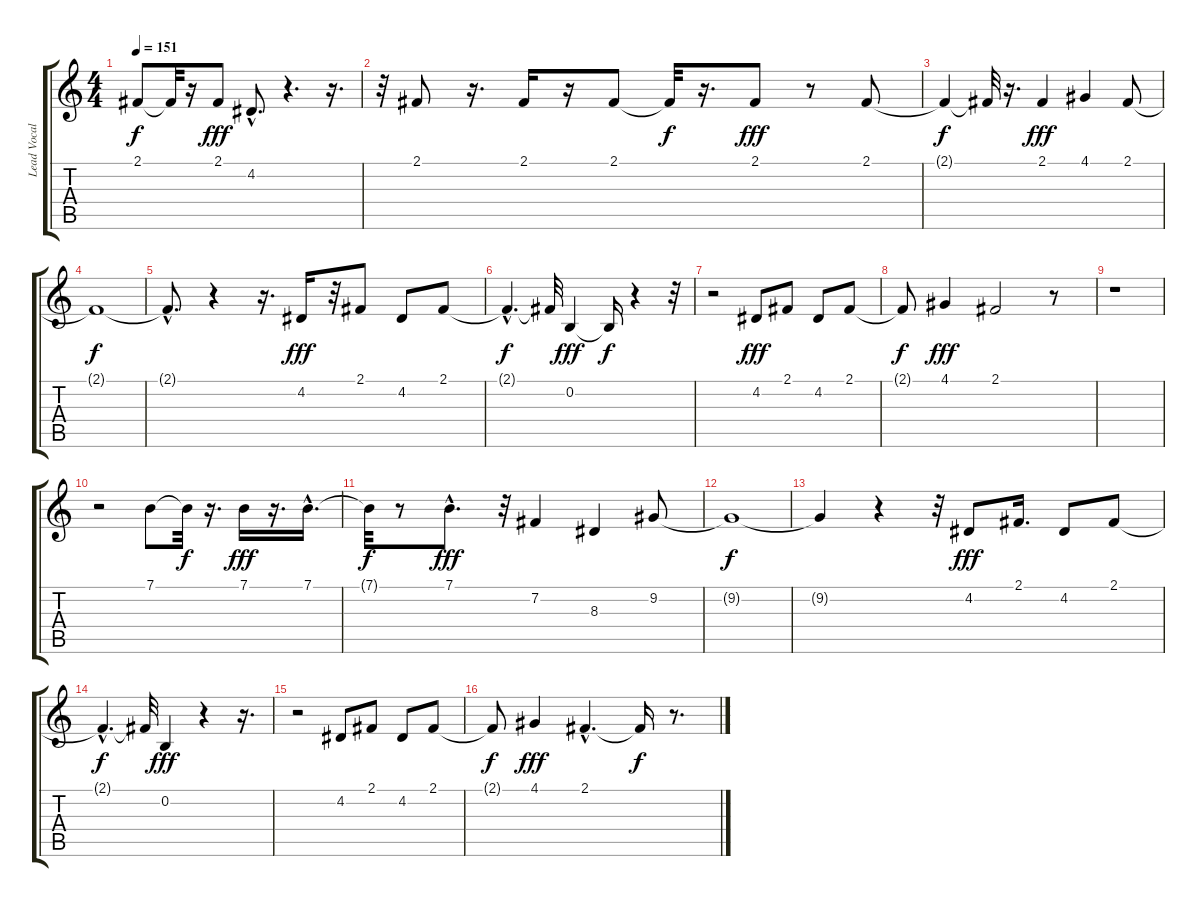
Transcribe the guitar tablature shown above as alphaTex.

\track ("Lead Vocal" "Lead Vocal") {instrument tangoaccordion}
\staff {score tabs}
\tuning (E4 B3 G3 D3 A2 E2) {hide}
\ts (4 4)
\tempo 151
\clef g2
\ks c
2.1{t}.8{dy f} 2.1{t}.32 r.16 2.1.8{dy fff} 4.2{hac}.8{d} r.4{d} r.16{d} |
r.32 2.1.8 r.16{d} 2.1.16 r.16 2.1.8 2.1{t}.32{dy f} r.16{d} 2.1.8{dy fff} r.8 2.1.8 |
2.1{t}.4{dy f} 2.1{t}.32 r.16{d} 2.1.4{dy fff} 4.1.4 2.1.8 |
2.1{t}.1{dy f} |
2.1{hac t}.8{d} r.4 r.16{d} 4.2.16{dy fff} r.32 2.1.8 4.2.8 2.1.8 |
2.1{hac t}.4{d dy f} 2.1{t}.32 0.2.4{dy fff} 0.2{t}.16{dy f} r.4 r.32 |
r.2 4.2.8{dy fff} 2.1.8 4.2.8 2.1.8 |
2.1{t}.8{dy f} 4.1.4{dy fff} 2.1.2 r.8 |
r.1 |
r.2 7.1.8 7.1{t}.32{dy f} r.16{d} 7.1.16{dy fff} r.16{d} 7.1{hac}.16{d} |
7.1{t}.32{dy f} r.8 7.1{hac}.8{d dy fff} r.32 7.2.4 8.3.4 9.2.8 |
9.2{t}.1{dy f} |
9.2{t}.4 r.4 r.32 4.2.8{dy fff} 2.1.16{d} 4.2.8 2.1.8 |
2.1{hac t}.4{d dy f} 2.1{t}.32 0.2.4{dy fff} r.4 r.16{d} |
r.2 4.2.8 2.1.8 4.2.8 2.1.8 |
2.1{t}.8{dy f} 4.1.4{dy fff} 2.1{hac}.4{d} 2.1{t}.16{dy f} r.8{d}
